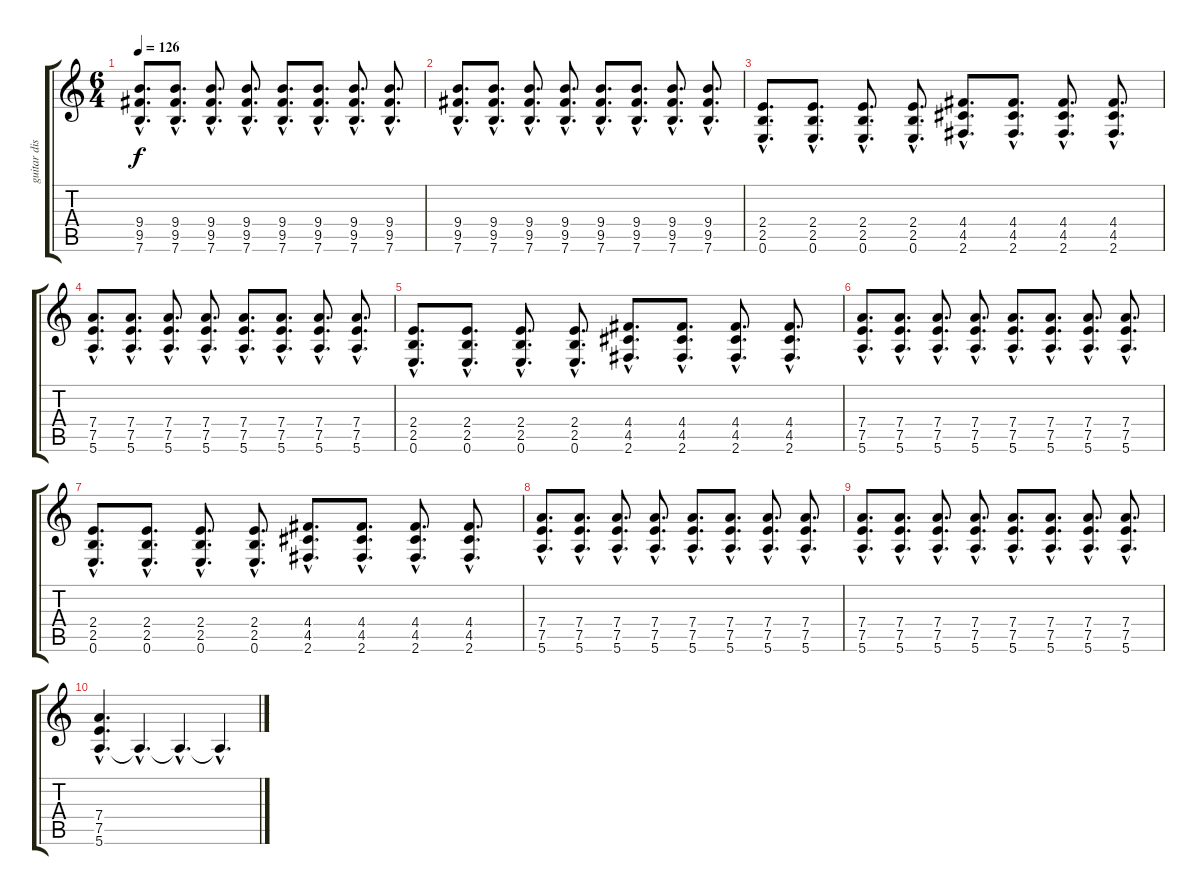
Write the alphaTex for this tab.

\track ("guitar disto" "guitar dis") {instrument distortionguitar}
\staff {score tabs}
\tuning (E4 B3 G3 D3 A2 E2) {hide}
\ts (6 4)
\tempo 126
\clef g2
\ks c
(9.4{hac} 9.5{hac} 7.6{hac}).8{d dy f} (9.4{hac} 9.5{hac} 7.6{hac}).8{d} (9.4{hac} 9.5{hac} 7.6{hac}).8{d} (9.4{hac} 9.5{hac} 7.6{hac}).8{d} (9.4{hac} 9.5{hac} 7.6{hac}).8{d} (9.4{hac} 9.5{hac} 7.6{hac}).8{d} (9.4{hac} 9.5{hac} 7.6{hac}).8{d} (9.4{hac} 9.5{hac} 7.6{hac}).8{d} |
(9.4{hac} 9.5{hac} 7.6{hac}).8{d} (9.4{hac} 9.5{hac} 7.6{hac}).8{d} (9.4{hac} 9.5{hac} 7.6{hac}).8{d} (9.4{hac} 9.5{hac} 7.6{hac}).8{d} (9.4{hac} 9.5{hac} 7.6{hac}).8{d} (9.4{hac} 9.5{hac} 7.6{hac}).8{d} (9.4{hac} 9.5{hac} 7.6{hac}).8{d} (9.4{hac} 9.5{hac} 7.6{hac}).8{d} |
(2.4{hac} 2.5{hac} 0.6{hac}).8{d} (2.4{hac} 2.5{hac} 0.6{hac}).8{d} (2.4{hac} 2.5{hac} 0.6{hac}).8{d} (2.4{hac} 2.5{hac} 0.6{hac}).8{d} (4.4{hac} 4.5{hac} 2.6{hac}).8{d} (4.4{hac} 4.5{hac} 2.6{hac}).8{d} (4.4{hac} 4.5{hac} 2.6{hac}).8{d} (4.4{hac} 4.5{hac} 2.6{hac}).8{d} |
(7.4{hac} 7.5{hac} 5.6{hac}).8{d} (7.4{hac} 7.5{hac} 5.6{hac}).8{d} (7.4{hac} 7.5{hac} 5.6{hac}).8{d} (7.4{hac} 7.5{hac} 5.6{hac}).8{d} (7.4{hac} 7.5{hac} 5.6{hac}).8{d} (7.4{hac} 7.5{hac} 5.6{hac}).8{d} (7.4{hac} 7.5{hac} 5.6{hac}).8{d} (7.4{hac} 7.5{hac} 5.6{hac}).8{d} |
(2.4{hac} 2.5{hac} 0.6{hac}).8{d} (2.4{hac} 2.5{hac} 0.6{hac}).8{d} (2.4{hac} 2.5{hac} 0.6{hac}).8{d} (2.4{hac} 2.5{hac} 0.6{hac}).8{d} (4.4{hac} 4.5{hac} 2.6{hac}).8{d} (4.4{hac} 4.5{hac} 2.6{hac}).8{d} (4.4{hac} 4.5{hac} 2.6{hac}).8{d} (4.4{hac} 4.5{hac} 2.6{hac}).8{d} |
(7.4{hac} 7.5{hac} 5.6{hac}).8{d} (7.4{hac} 7.5{hac} 5.6{hac}).8{d} (7.4{hac} 7.5{hac} 5.6{hac}).8{d} (7.4{hac} 7.5{hac} 5.6{hac}).8{d} (7.4{hac} 7.5{hac} 5.6{hac}).8{d} (7.4{hac} 7.5{hac} 5.6{hac}).8{d} (7.4{hac} 7.5{hac} 5.6{hac}).8{d} (7.4{hac} 7.5{hac} 5.6{hac}).8{d} |
(2.4{hac} 2.5{hac} 0.6{hac}).8{d} (2.4{hac} 2.5{hac} 0.6{hac}).8{d} (2.4{hac} 2.5{hac} 0.6{hac}).8{d} (2.4{hac} 2.5{hac} 0.6{hac}).8{d} (4.4{hac} 4.5{hac} 2.6{hac}).8{d} (4.4{hac} 4.5{hac} 2.6{hac}).8{d} (4.4{hac} 4.5{hac} 2.6{hac}).8{d} (4.4{hac} 4.5{hac} 2.6{hac}).8{d} |
(7.4{hac} 7.5{hac} 5.6{hac}).8{d} (7.4{hac} 7.5{hac} 5.6{hac}).8{d} (7.4{hac} 7.5{hac} 5.6{hac}).8{d} (7.4{hac} 7.5{hac} 5.6{hac}).8{d} (7.4{hac} 7.5{hac} 5.6{hac}).8{d} (7.4{hac} 7.5{hac} 5.6{hac}).8{d} (7.4{hac} 7.5{hac} 5.6{hac}).8{d} (7.4{hac} 7.5{hac} 5.6{hac}).8{d} |
(7.4{hac} 7.5{hac} 5.6{hac}).8{d} (7.4{hac} 7.5{hac} 5.6{hac}).8{d} (7.4{hac} 7.5{hac} 5.6{hac}).8{d} (7.4{hac} 7.5{hac} 5.6{hac}).8{d} (7.4{hac} 7.5{hac} 5.6{hac}).8{d} (7.4{hac} 7.5{hac} 5.6{hac}).8{d} (7.4{hac} 7.5{hac} 5.6{hac}).8{d} (7.4{hac} 7.5{hac} 5.6{hac}).8{d} |
(7.4{hac} 7.5{hac} 5.6{hac}).4{d} 5.6{hac t}.4{d} 5.6{hac t}.4{d} 5.6{hac t}.4{d}
